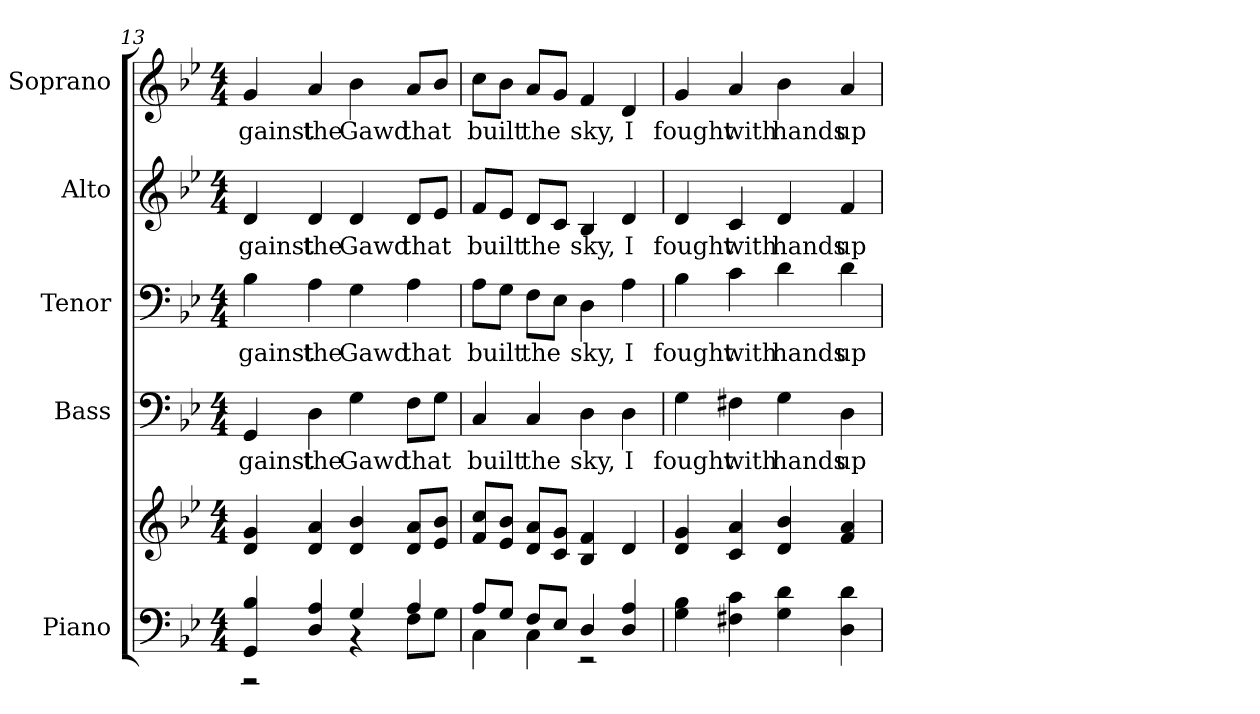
**kern	**kern	**kern	**text	**kern	**text	**kern	**text	**kern	**text
*part5	*part5	*part4	*part4	*part3	*part3	*part2	*part2	*part1	*part1
*staff6	*staff5	*staff4	*staff4	*staff3	*staff3	*staff2	*staff2	*staff1	*staff1
*I"Piano	*	*I"Bass	*	*I"Tenor	*	*I"Alto	*	*I"Soprano	*
*I'Pno.	*	*I'B.	*	*I'T.	*	*I'A.	*	*I'S.	*
*clefF4	*clefG2	*clefF4	*	*clefF4	*	*clefG2	*	*clefG2	*
*k[b-e-]	*k[b-e-]	*k[b-e-]	*	*k[b-e-]	*	*k[b-e-]	*	*k[b-e-]	*
*B-:	*B-:	*B-:	*	*B-:	*	*B-:	*	*B-:	*
*M4/4	*M4/4	*M4/4	*	*M4/4	*	*M4/4	*	*M4/4	*
=13	=13	=13	=13	=13	=13	=13	=13	=13	=13
*^	*	*	*	*	*	*	*	*	*
!	!	!	!	!LO:LY:b:color=#000000	!	!	!	!	!	!
!	!	!	!	!	!	!LO:LY:b:color=#000000	!	!	!	!
!	!	!	!	!	!	!	!	!LO:LY:b:color=#000000	!	!
!	!	!	!	!	!	!	!	!	!	!LO:LY:b:color=#000000
4GGi/ 4B-i	2r	4di/ 4gi	4GGi/	-gainst	4B-i\	-gainst	4di/	-gainst	4gi/	-gainst
!	!	!	!	!LO:LY:b:color=#000000	!	!	!	!	!	!
!	!	!	!	!	!	!LO:LY:b:color=#000000	!	!	!	!
!	!	!	!	!	!	!	!	!LO:LY:b:color=#000000	!	!
!	!	!	!	!	!	!	!	!	!	!LO:LY:b:color=#000000
4Di/ 4Ai	.	4di/ 4ai	4Di\	the	4Ai\	the	4di/	the	4ai/	the
!	!	!	!	!LO:LY:b:color=#000000	!	!	!	!	!	!
!	!	!	!	!	!	!LO:LY:b:color=#000000	!	!	!	!
!	!	!	!	!	!	!	!	!LO:LY:b:color=#000000	!	!
!	!	!	!	!	!	!	!	!	!	!LO:LY:b:color=#000000
4Gi/	4r	4di/ 4b-i	4Gi\	Gawd	4Gi\	Gawd	4di/	Gawd	4b-i\	Gawd
!	!	!	!	!LO:LY:b:color=#000000	!	!	!	!	!	!
!	!	!	!	!	!	!LO:LY:b:color=#000000	!	!	!	!
!	!	!	!	!	!	!	!	!LO:LY:b:color=#000000	!	!
!	!	!	!	!	!	!	!	!	!	!LO:LY:b:color=#000000
4Ai/	8Fi\L	8di/ 8aiL	8Fi\L	that	4Ai\	that	8di/L	that	8ai/L	that
.	8Gi\J	8e-i/ 8b-iJ	8Gi\J	.	.	.	8e-i/J	.	8b-i/J	.
!!LO:PB:g=z
=14	=14	=14	=14	=14	=14	=14	=14	=14	=14	=14
!	!	!	!	!LO:LY:b:color=#000000	!	!	!	!	!	!
!	!	!	!	!	!	!LO:LY:b:color=#000000	!	!	!	!
!	!	!	!	!	!	!	!	!LO:LY:b:color=#000000	!	!
!	!	!	!	!	!	!	!	!	!	!LO:LY:b:color=#000000
8Ai/L	4Ci\	8fi/ 8cciL	4Ci/	built	8Ai\L	built	8fi/L	built	8cci\L	built
8Gi/J	.	8e-i/ 8b-iJ	.	.	8Gi\J	.	8e-i/J	.	8b-i\J	.
!	!	!	!	!LO:LY:b:color=#000000	!	!	!	!	!	!
!	!	!	!	!	!	!LO:LY:b:color=#000000	!	!	!	!
!	!	!	!	!	!	!	!	!LO:LY:b:color=#000000	!	!
!	!	!	!	!	!	!	!	!	!	!LO:LY:b:color=#000000
8Fi/L	4Ci\	8di/ 8aiL	4Ci/	the	8Fi\L	the	8di/L	the	8ai/L	the
8E-i/J	.	8ci/ 8giJ	.	.	8E-i\J	.	8ci/J	.	8gi/J	.
!	!	!	!	!LO:LY:b:color=#000000	!	!	!	!	!	!
!	!	!	!	!	!	!LO:LY:b:color=#000000	!	!	!	!
!	!	!	!	!	!	!	!	!LO:LY:b:color=#000000	!	!
!	!	!	!	!	!	!	!	!	!	!LO:LY:b:color=#000000
4Di/	2r	4B-i/ 4fi	4Di\	sky,	4Di\	sky,	4B-i/	sky,	4fi/	sky,
!	!	!	!	!LO:LY:b:color=#000000	!	!	!	!	!	!
!	!	!	!	!	!	!LO:LY:b:color=#000000	!	!	!	!
!	!	!	!	!	!	!	!	!LO:LY:b:color=#000000	!	!
!	!	!	!	!	!	!	!	!	!	!LO:LY:b:color=#000000
4Di/ 4Ai	.	4di/	4Di\	I	4Ai\	I	4di/	I	4di/	I
*v	*v	*	*	*	*	*	*	*	*	*
=15	=15	=15	=15	=15	=15	=15	=15	=15	=15
!	!	!	!LO:LY:b:color=#000000	!	!	!	!	!	!
!	!	!	!	!	!LO:LY:b:color=#000000	!	!	!	!
!	!	!	!	!	!	!	!LO:LY:b:color=#000000	!	!
!	!	!	!	!	!	!	!	!	!LO:LY:b:color=#000000
4Gi\ 4B-i	4di/ 4gi	4Gi\	fought	4B-i\	fought	4di/	fought	4gi/	fought
!	!	!	!LO:LY:b:color=#000000	!	!	!	!	!	!
!	!	!	!	!	!LO:LY:b:color=#000000	!	!	!	!
!	!	!	!	!	!	!	!LO:LY:b:color=#000000	!	!
!	!	!	!	!	!	!	!	!	!LO:LY:b:color=#000000
4F#Xi\ 4ci	4ci/ 4ai	4F#Xi\	with	4ci\	with	4ci/	with	4ai/	with
!	!	!	!LO:LY:b:color=#000000	!	!	!	!	!	!
!	!	!	!	!	!LO:LY:b:color=#000000	!	!	!	!
!	!	!	!	!	!	!	!LO:LY:b:color=#000000	!	!
!	!	!	!	!	!	!	!	!	!LO:LY:b:color=#000000
4Gi\ 4di	4di/ 4b-i	4Gi\	hands	4di\	hands	4di/	hands	4b-i\	hands
!	!	!	!LO:LY:b:color=#000000	!	!	!	!	!	!
!	!	!	!	!	!LO:LY:b:color=#000000	!	!	!	!
!	!	!	!	!	!	!	!LO:LY:b:color=#000000	!	!
!	!	!	!	!	!	!	!	!	!LO:LY:b:color=#000000
4Di\ 4di	4fi/ 4ai	4Di\	up-	4di\	up-	4fi/	up-	4ai/	up-
=	=	=	=	=	=	=	=	=	=
*-	*-	*-	*-	*-	*-	*-	*-	*-	*-
